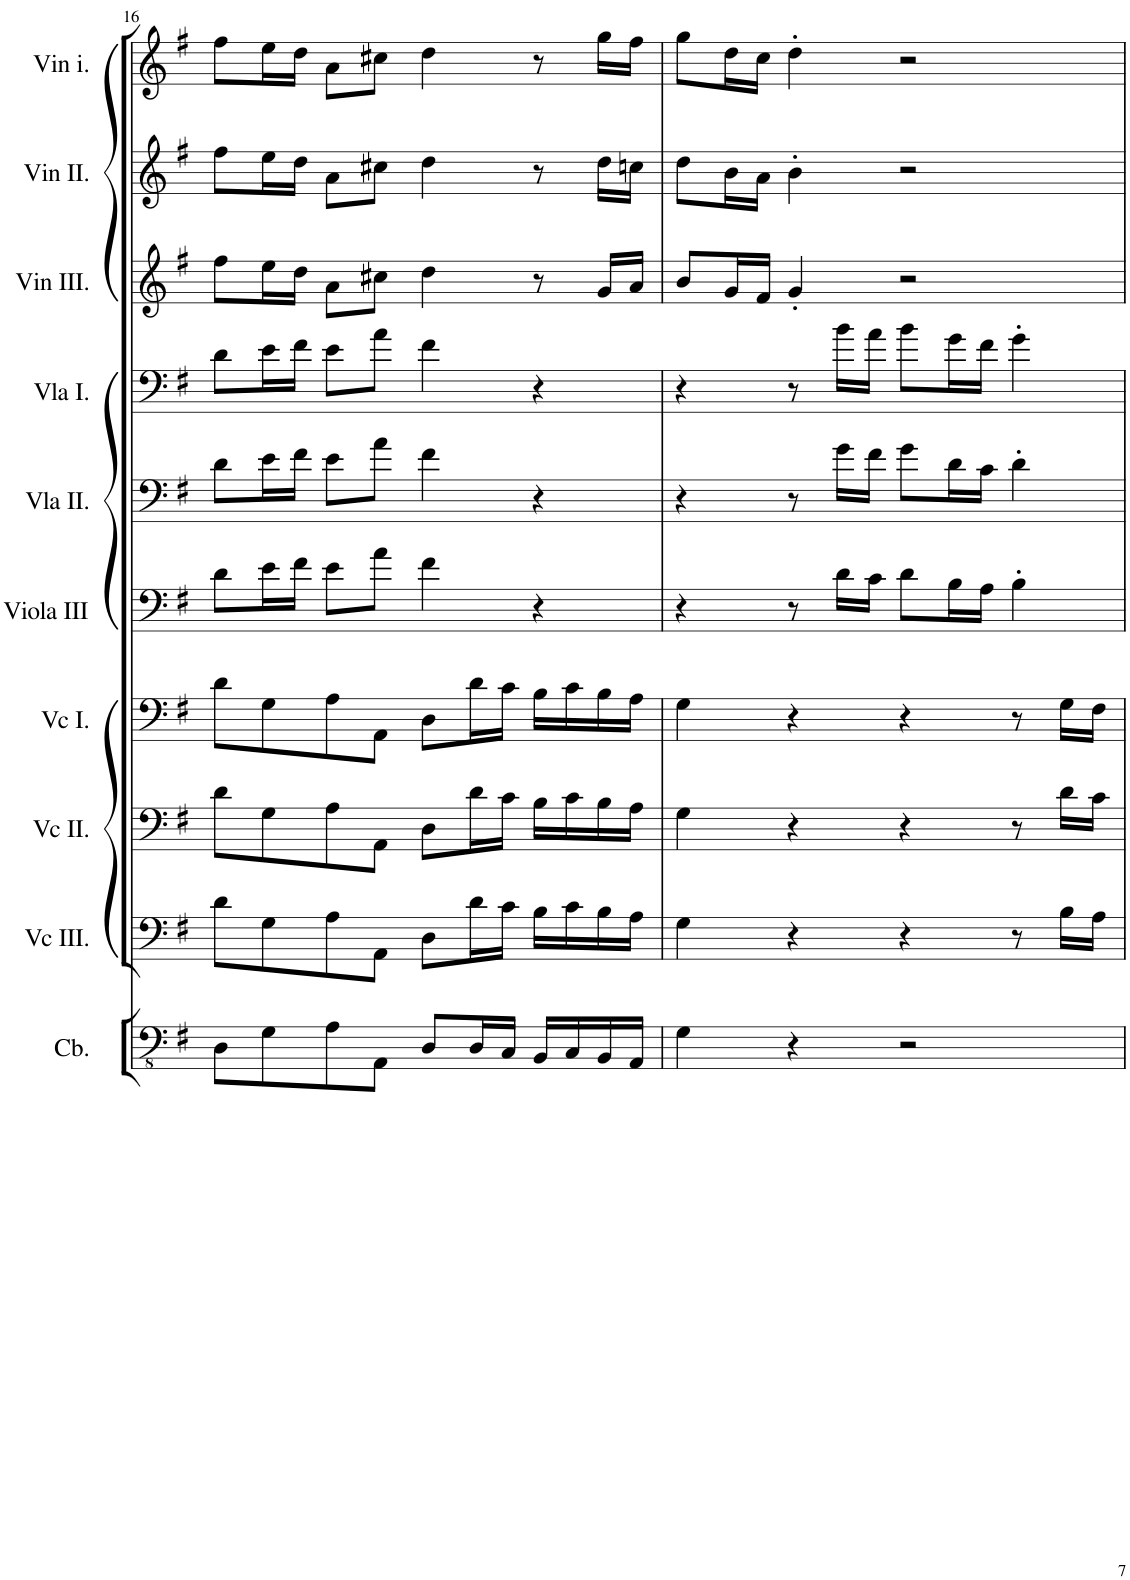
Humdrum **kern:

**kern	**kern	**kern	**kern	**kern	**kern	**kern	**kern	**kern	**kern
*part10	*part9	*part8	*part7	*part6	*part5	*part4	*part3	*part2	*part1
*staff10	*staff9	*staff8	*staff7	*staff6	*staff5	*staff4	*staff3	*staff2	*staff1
*I"Contrabass	*I"Violoncello III	*I"Violoncello II	*I"Violoncello I	*I"Viola III	*I"Viola II	*I"Viola I	*I"Violin III	*I"Violin II	*I"Violin I
*I'Cb.	*I'Vc III.	*I'Vc II.	*I'Vc I.	*I'Viola III	*I'Vla II.	*I'Vla I.	*I'Vin III.	*I'Vin II.	*I'Vin i.
!!LO:PB:g=z
*clefFv4	*clefF4	*clefF4	*clefF4	*clefF4	*clefF4	*clefF4	*clefG2	*clefG2	*clefG2
*Trd7c12	*Trd7c12	*	*	*	*	*	*	*	*
*k[f#]	*k[f#]	*k[f#]	*k[f#]	*k[f#]	*k[f#]	*k[f#]	*k[f#]	*k[f#]	*k[f#]
*M4/4	*M4/4	*M4/4	*M4/4	*M4/4	*M4/4	*M4/4	*M4/4	*M4/4	*M4/4
=16	=16	=16	=16	=16	=16	=16	=16	=16	=16
8DD\L	8d\L	8d\L	8d\L	8d\L	8d\L	8d\L	8ff#\L	8ff#\L	8ff#\L
8GG\	8G\	8G\	8G\	16e\L	16e\L	16e\L	16ee\L	16ee\L	16ee\L
.	.	.	.	16f#\JJ	16f#\JJ	16f#\JJ	16dd\JJ	16dd\JJ	16dd\JJ
8AA\	8A\	8A\	8A\	8e\L	8e\L	8e\L	8a\L	8a\L	8a\L
8AAA\J	8AA\J	8AA\J	8AA\J	8a\J	8a\J	8a\J	8cc#X\J	8cc#X\J	8cc#X\J
8DD/L	8D\L	8D\L	8D\L	4f#\	4f#\	4f#\	4dd\	4dd\	4dd\
16DD/L	16d\L	16d\L	16d\L	.	.	.	.	.	.
16CC/JJ	16c\JJ	16c\JJ	16c\JJ	.	.	.	.	.	.
16BBB/LL	16B\LL	16B\LL	16B\LL	4r	4r	4r	8r	8r	8r
16CC/	16c\	16c\	16c\	.	.	.	.	.	.
16BBB/	16B\	16B\	16B\	.	.	.	16g/LL	16dd\LL	16gg\LL
16AAA/JJ	16A\JJ	16A\JJ	16A\JJ	.	.	.	16a/JJ	16ccn\JJ	16ff#\JJ
=17	=17	=17	=17	=17	=17	=17	=17	=17	=17
4GG\	4G\	4G\	4G\	4r	4r	4r	8b/L	8dd\L	8gg\L
.	.	.	.	.	.	.	16g/L	16b\L	16dd\L
.	.	.	.	.	.	.	16f#/JJ	16a\JJ	16cc\JJ
4r	4r	4r	4r	8r	8r	8r	4g'/	4b'\	4dd'\
.	.	.	.	16d\LL	16g\LL	16b\LL	.	.	.
.	.	.	.	16c\JJ	16f#\JJ	16a\JJ	.	.	.
2r	4r	4r	4r	8d\L	8g\L	8b\L	2r	2r	2r
.	.	.	.	16B\L	16d\L	16g\L	.	.	.
.	.	.	.	16A\JJ	16c\JJ	16f#\JJ	.	.	.
.	8r	8r	8r	4B'\	4d'\	4g'\	.	.	.
.	16B\LL	16d\LL	16G\LL	.	.	.	.	.	.
.	16A\JJ	16c\JJ	16F#\JJ	.	.	.	.	.	.
=	=	=	=	=	=	=	=	=	=
*-	*-	*-	*-	*-	*-	*-	*-	*-	*-
